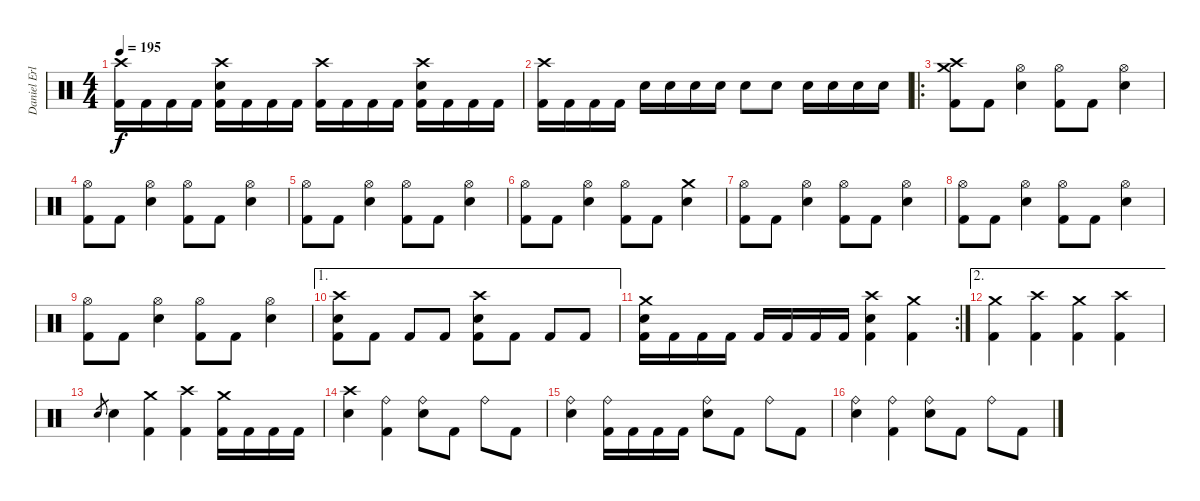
\track ("Daniel Erlandsson " "Daniel Erl") {instrument percussion}
\staff {score}
\articulation defaults
\ts (4 4)
\tempo 195
\clef neutral
\ks c
("Crash high (hit)" "Kick (hit) 2").16{dy f} "Kick (hit) 2".16 "Kick (hit) 2".16 "Kick (hit) 2".16 ("Crash high (hit)" "Electric Snare (hit)" "Kick (hit) 2").16 "Kick (hit) 2".16 "Kick (hit) 2".16 "Kick (hit) 2".16 ("Crash high (hit)" "Kick (hit) 2").16 "Kick (hit) 2".16 "Kick (hit) 2".16 "Kick (hit) 2".16 ("Crash high (hit)" "Electric Snare (hit)" "Kick (hit) 2").16 "Kick (hit) 2".16 "Kick (hit) 2".16 "Kick (hit) 2".16 |
("Crash high (hit)" "Kick (hit) 2").16 "Kick (hit) 2".16 "Kick (hit) 2".16 "Kick (hit) 2".16 "Electric Snare (hit)".16 "Electric Snare (hit)".16 "Electric Snare (hit)".16 "Electric Snare (hit)".16 "Electric Snare (hit)".8 "Electric Snare (hit)".8 "Electric Snare (hit)".16 "Electric Snare (hit)".16 "Electric Snare (hit)".16 "Electric Snare (hit)".16 |
\ro
("Crash medium (hit)" "Crash high (hit)" "Kick (hit) 2").8 "Kick (hit) 2".8 ("Hi-Hat (open)" "Electric Snare (hit)").4 ("Hi-Hat (open)" "Kick (hit) 2").8 "Kick (hit) 2".8 ("Hi-Hat (open)" "Electric Snare (hit)").4 |
("Hi-Hat (open)" "Kick (hit) 2").8 "Kick (hit) 2".8 ("Hi-Hat (open)" "Electric Snare (hit)").4 ("Hi-Hat (open)" "Kick (hit) 2").8 "Kick (hit) 2".8 ("Hi-Hat (open)" "Electric Snare (hit)").4 |
("Hi-Hat (open)" "Kick (hit) 2").8 "Kick (hit) 2".8 ("Hi-Hat (open)" "Electric Snare (hit)").4 ("Hi-Hat (open)" "Kick (hit) 2").8 "Kick (hit) 2".8 ("Hi-Hat (open)" "Electric Snare (hit)").4 |
("Hi-Hat (open)" "Kick (hit) 2").8 "Kick (hit) 2".8 ("Hi-Hat (open)" "Electric Snare (hit)").4 ("Hi-Hat (open)" "Kick (hit) 2").8 "Kick (hit) 2".8 ("Crash medium (hit)" "Electric Snare (hit)").4 |
("Hi-Hat (open)" "Kick (hit) 2").8 "Kick (hit) 2".8 ("Hi-Hat (open)" "Electric Snare (hit)").4 ("Hi-Hat (open)" "Kick (hit) 2").8 "Kick (hit) 2".8 ("Hi-Hat (open)" "Electric Snare (hit)").4 |
("Hi-Hat (open)" "Kick (hit) 2").8 "Kick (hit) 2".8 ("Hi-Hat (open)" "Electric Snare (hit)").4 ("Hi-Hat (open)" "Kick (hit) 2").8 "Kick (hit) 2".8 ("Hi-Hat (open)" "Electric Snare (hit)").4 |
("Hi-Hat (open)" "Kick (hit) 2").8 "Kick (hit) 2".8 ("Hi-Hat (open)" "Electric Snare (hit)").4 ("Hi-Hat (open)" "Kick (hit) 2").8 "Kick (hit) 2".8 ("Hi-Hat (open)" "Electric Snare (hit)").4 |
\ae 1
("Crash high (hit)" "Electric Snare (hit)" "Kick (hit) 2").8 "Kick (hit) 2".8 "Kick (hit) 2".8 "Kick (hit) 2".8 ("Crash high (hit)" "Electric Snare (hit)" "Kick (hit) 2").8 "Kick (hit) 2".8 "Kick (hit) 2".8 "Kick (hit) 2".8 |
\rc 2
("Crash medium (hit)" "Electric Snare (hit)" "Kick (hit) 2").16 "Kick (hit) 2".16 "Kick (hit) 2".16 "Kick (hit) 2".16 "Kick (hit) 2".16 "Kick (hit) 2".16 "Kick (hit) 2".16 "Kick (hit) 2".16 ("Crash high (hit)" "Electric Snare (hit)" "Kick (hit) 2").4 ("Crash medium (hit)" "Kick (hit) 2").4 |
\ae 2
("Crash medium (hit)" "Kick (hit) 2").4 ("Crash high (hit)" "Kick (hit) 2").4 ("Crash medium (hit)" "Kick (hit) 2").4 ("Crash high (hit)" "Kick (hit) 2").4 |
"Electric Snare (hit)".8{gr} "Electric Snare (hit)".4 ("Crash medium (hit)" "Kick (hit) 2").4 ("Crash high (hit)" "Kick (hit) 2").4 ("Crash medium (hit)" "Kick (hit) 2").16 "Kick (hit) 2".16 "Kick (hit) 2".16 "Kick (hit) 2".16 |
("Crash high (hit)" "Electric Snare (hit)").4 ("Ride (bell)" "Kick (hit) 2").4 ("Ride (bell)" "Electric Snare (hit)").8 "Kick (hit) 2".8 "Ride (bell)".8 "Kick (hit) 2".8 |
("Ride (bell)" "Electric Snare (hit)").4 ("Ride (bell)" "Kick (hit) 2").16 "Kick (hit) 2".16 "Kick (hit) 2".16 "Kick (hit) 2".16 ("Ride (bell)" "Electric Snare (hit)").8 "Kick (hit) 2".8 "Ride (bell)".8 "Kick (hit) 2".8 |
("Ride (bell)" "Electric Snare (hit)").4 ("Ride (bell)" "Kick (hit) 2").4 ("Ride (bell)" "Electric Snare (hit)").8 "Kick (hit) 2".8 "Ride (bell)".8 "Kick (hit) 2".8
